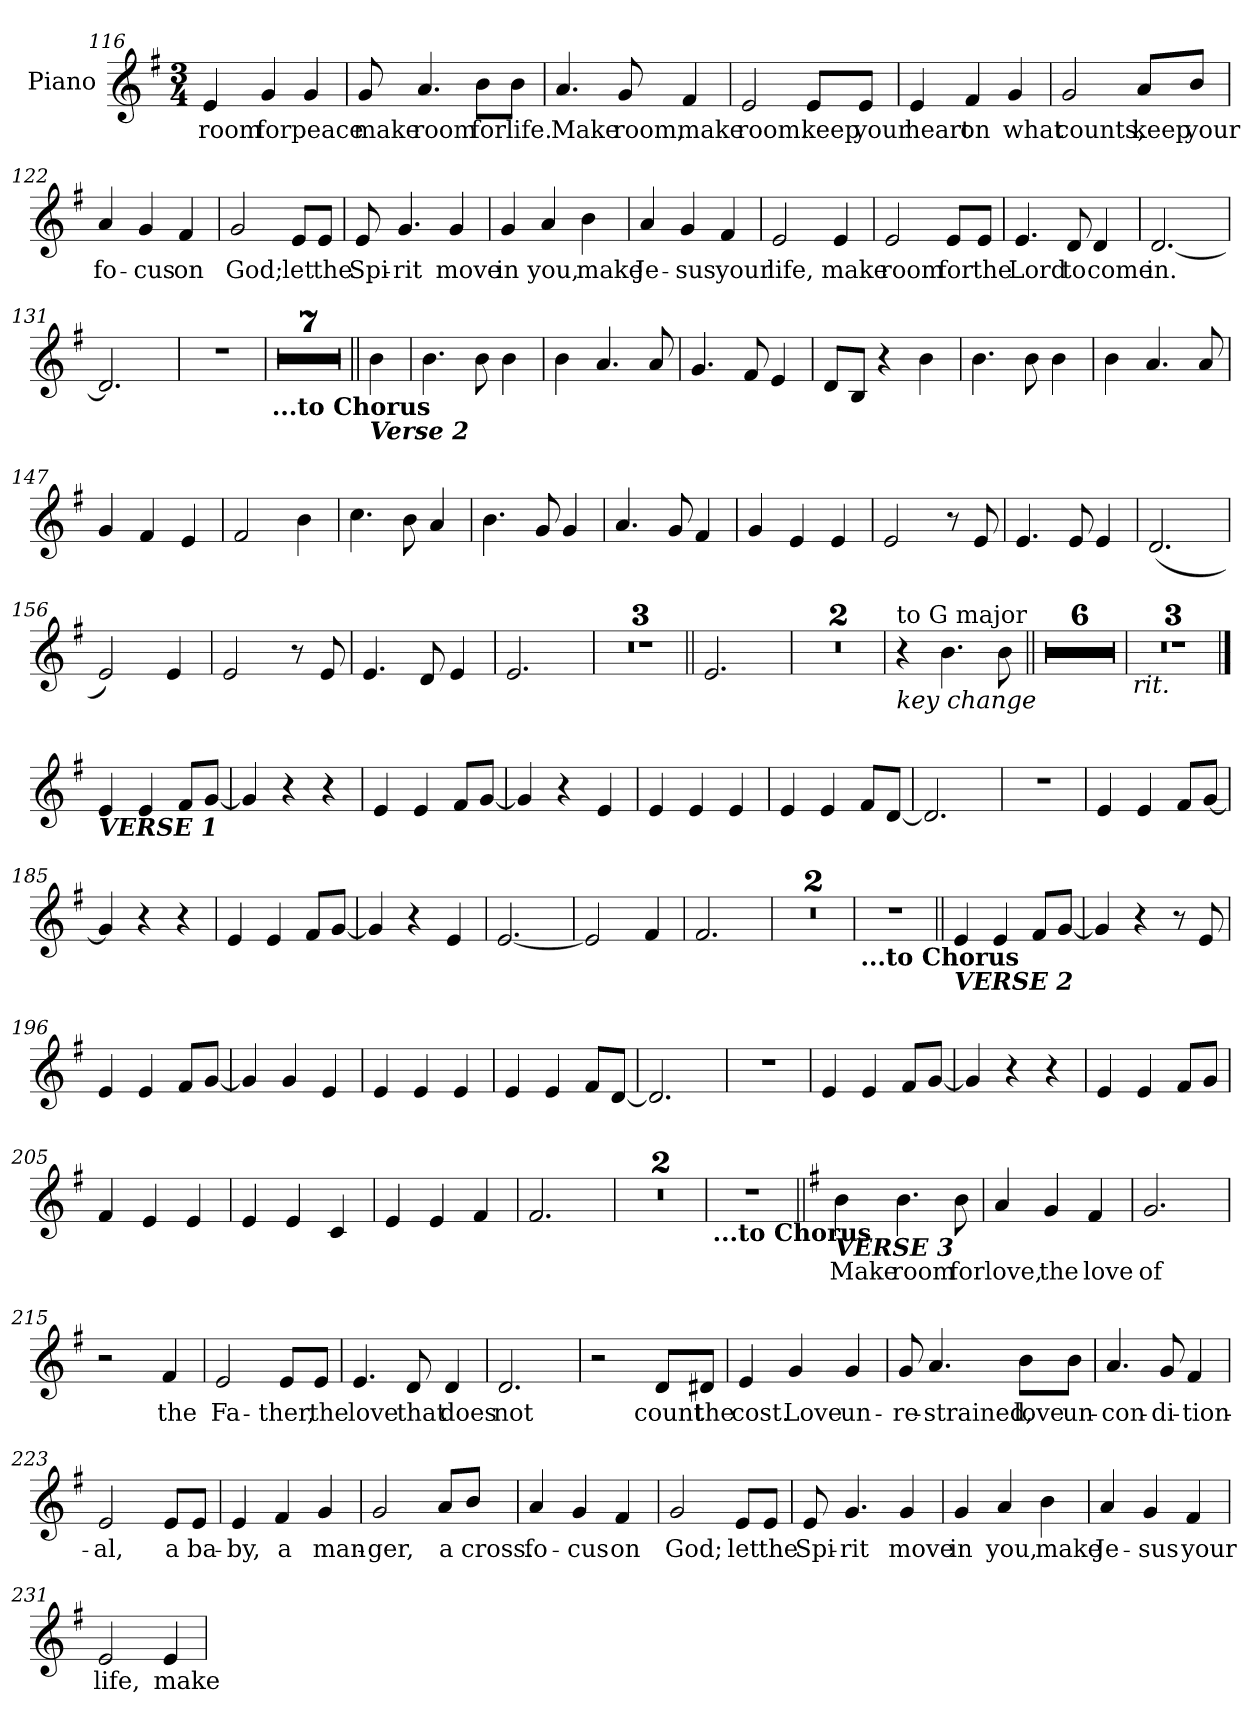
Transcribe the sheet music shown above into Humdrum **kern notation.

**kern	**text
*part1	*part1
*staff1	*staff1
*I"Piano	*
*I'Pno	*
*clefG2	*
*k[f#]	*
*M3/4	*
=116	=116
!	!LO:LY:b
4e/	room
!	!LO:LY:b
4g/	for
!	!LO:LY:b
4g/	peace
=117	=117
!	!LO:LY:b
8g/	make
!	!LO:LY:b
4.a/	room
!	!LO:LY:b
8b\L	for
!	!LO:LY:b
8b\J	life.
=118	=118
!	!LO:LY:b
4.a/	Make
!	!LO:LY:b
8g/	room,
!	!LO:LY:b
4f#/	make
!!LO:LB:g=z
=119	=119
!	!LO:LY:b
2e/	room.
!	!LO:LY:b
8e/L	keep
!	!LO:LY:b
8e/J	your
=120	=120
!	!LO:LY:b
4e/	heart
!	!LO:LY:b
4f#/	on
!	!LO:LY:b
4g/	what
=121	=121
!	!LO:LY:b
2g/	counts,
!	!LO:LY:b
8a/L	keep
!	!LO:LY:b
8b/J	your
=122	=122
!	!LO:LY:b
4a/	fo-
!	!LO:LY:b
4g/	-cus
!	!LO:LY:b
4f#/	on
!!LO:LB:g=z
=123	=123
!	!LO:LY:b
2g/	God;
!	!LO:LY:b
8e/L	let
!	!LO:LY:b
8e/J	the
=124	=124
!	!LO:LY:b
8e/	Spi-
!	!LO:LY:b
4.g/	-rit
!	!LO:LY:b
4g/	move
=125	=125
!	!LO:LY:b
4g/	in
!	!LO:LY:b
4a/	you,
!	!LO:LY:b
4b\	make
=126	=126
!	!LO:LY:b
4a/	Je-
!	!LO:LY:b
4g/	-sus
!	!LO:LY:b
4f#/	your
=127	=127
!	!LO:LY:b
2e/	life,
!	!LO:LY:b
4e/	make
!!LO:LB:g=z
=128	=128
!	!LO:LY:b
2e/	room
!	!LO:LY:b
8e/L	for
!	!LO:LY:b
8e/J	the
=129	=129
!	!LO:LY:b
4.e/	Lord
!	!LO:LY:b
8d/	to
!	!LO:LY:b
4d/	come
=130	=130
!	!LO:LY:b
[2.d/	in.
=131	=131
2.d/]	.
=132	=132
2.r	.
=133	=133
!LO:TX:b:B:t=...to Chorus	!
2.r	.
!!LO:LB:g=z
=134||	=134||
*k[f#c#g#d#]	*
2.r	.
=135	=135
2.r	.
=136	=136
2.r	.
=137	=137
2.r	.
=138	=138
2.r	.
=139	=139
2.r	.
!!LO:LB:g=z
=140||	=140||
!LO:TX:b:Bi:t=Verse 2	!
4b\	.
=141	=141
4.b\	.
8b\	.
4b\	.
=142	=142
4b\	.
4.a/	.
8a/	.
=143	=143
4.g#/	.
8f#/	.
4e/	.
=144	=144
8d#/L	.
8B/J	.
4r	.
4b\	.
=145	=145
4.b\	.
8b\	.
4b\	.
!!LO:LB:g=z
=146	=146
4b\	.
4.a/	.
8a/	.
=147	=147
4g#/	.
4f#/	.
4e/	.
=148	=148
2f#/	.
4b\	.
=149	=149
4.cc#\	.
8b\	.
4a/	.
=150	=150
4.b\	.
8g#/	.
4g#/	.
=151	=151
4.a/	.
8g#/	.
4f#/	.
!!LO:LB:g=z
=152	=152
4g#/	.
4e/	.
4e/	.
=153	=153
2e/	.
8r	.
8e/	.
=154	=154
4.e/	.
8e/	.
4e/	.
=155	=155
(<2.d#/	.
=156	=156
2e/)	.
4e/	.
=157	=157
2e/	.
8r	.
8e/	.
=158	=158
4.e/	.
8d#/	.
4e/	.
!!LO:LB:g=z
=159	=159
2.e/	.
=160	=160
2.r	.
=161	=161
2.r	.
=162	=162
2.r	.
=163||	=163||
2.e/	.
=164	=164
2.r	.
=165	=165
2.r	.
=166	=166
!LO:TX:b:i:t=key change	!
!LO:TX:a:t=to G major	!
4r	.
4.b\	.
8b\	.
!!LO:LB:g=z
=167||	=167||
2.r	.
=168	=168
2.r	.
=169	=169
2.r	.
=170	=170
2.r	.
=171	=171
2.r	.
=172	=172
2.r	.
=173	=173
!LO:TX:b:i:t=rit.	!
2.r	.
=174	=174
2.r	.
=175	=175
2.r;<	.
!!LO:LB:g=z
==176	==176
!LO:TX:b:Bi:t=VERSE 1	!
4e/	.
4e/	.
8f#/L	.
[8g#/J	.
=177	=177
4g#/]	.
4r	.
4r	.
=178	=178
4e/	.
4e/	.
8f#/L	.
[8g#/J	.
=179	=179
4g#/]	.
4r	.
4e/	.
=180	=180
4e/	.
4e/	.
4e/	.
!!LO:LB:g=z
=181	=181
4e/	.
4e/	.
8f#/L	.
[8d#/J	.
=182	=182
2.d#/]	.
=183	=183
2.r	.
=184	=184
4e/	.
4e/	.
8f#/L	.
[8g#/J	.
=185	=185
4g#/]	.
4r	.
4r	.
=186	=186
4e/	.
4e/	.
8f#/L	.
[8g#/J	.
!!LO:LB:g=z
=187	=187
4g#/]	.
4r	.
4e/	.
=188	=188
[2.e/	.
=189	=189
2e/]	.
4f#/	.
=190	=190
2.f#/	.
=191	=191
2.r	.
=192	=192
2.r	.
=193	=193
!LO:TX:b:B:t=...to Chorus	!
2.r	.
!!LO:LB:g=z
=194||	=194||
!LO:TX:b:Bi:t=VERSE 2	!
4e/	.
4e/	.
8f#/L	.
[8g#/J	.
=195	=195
4g#/]	.
4r	.
8r	.
8e/	.
=196	=196
4e/	.
4e/	.
8f#/L	.
[8g#/J	.
=197	=197
4g#/]	.
4g#/	.
4e/	.
=198	=198
4e/	.
4e/	.
4e/	.
!!LO:LB:g=z
=199	=199
4e/	.
4e/	.
8f#/L	.
[8d#/J	.
=200	=200
2.d#/]	.
=201	=201
2.r	.
=202	=202
4e/	.
4e/	.
8f#/L	.
[8g#/J	.
=203	=203
4g#/]	.
4r	.
4r	.
=204	=204
4e/	.
4e/	.
8f#/L	.
8g#/J	.
!!LO:LB:g=z
=205	=205
4f#/	.
4e/	.
4e/	.
=206	=206
4e/	.
4e/	.
4c#/	.
=207	=207
4e/	.
4e/	.
4f#/	.
=208	=208
2.f#/	.
=209	=209
2.r	.
=210	=210
2.r	.
=211	=211
!LO:TX:b:B:t=...to Chorus	!
2.r	.
!!LO:LB:g=z
=212||	=212||
*k[f#]	*
!LO:TX:b:Bi:t=VERSE 3	!
!	!LO:LY:b
4b\	Make
!	!LO:LY:b
4.b\	room
!	!LO:LY:b
8b\	for
=213	=213
!	!LO:LY:b
4a/	love,
!	!LO:LY:b
4g/	the
!	!LO:LY:b
4f#/	love
=214	=214
!	!LO:LY:b
2.g/	of
=215	=215
2r	.
!	!LO:LY:b
4f#/	the
=216	=216
!	!LO:LY:b
2e/	Fa-
!	!LO:LY:b
8e/L	-ther,
!	!LO:LY:b
8e/J	the
=217	=217
!	!LO:LY:b
4.e/	love
!	!LO:LY:b
8d/	that
!	!LO:LY:b
4d/	does
=218	=218
!	!LO:LY:b
2.d/	not
!!LO:LB:g=z
=219	=219
2r	.
!	!LO:LY:b
8d/L	count
!	!LO:LY:b
8d#X/J	the
=220	=220
!	!LO:LY:b
4e/	cost.
!	!LO:LY:b
4g/	Love
!	!LO:LY:b
4g/	un-
=221	=221
!	!LO:LY:b
8g/	-re-
!	!LO:LY:b
4.a/	-strained,
!	!LO:LY:b
8b\L	love
!	!LO:LY:b
8b\J	un-
=222	=222
!	!LO:LY:b
4.a/	-con-
!	!LO:LY:b
8g/	-di-
!	!LO:LY:b
4f#/	-tion-
!!LO:LB:g=z
=223	=223
!	!LO:LY:b
2e/	-al,
!	!LO:LY:b
8e/L	a
!	!LO:LY:b
8e/J	ba-
=224	=224
!	!LO:LY:b
4e/	-by,
!	!LO:LY:b
4f#/	a
!	!LO:LY:b
4g/	man-
=225	=225
!	!LO:LY:b
2g/	-ger,
!	!LO:LY:b
8a/L	a
!	!LO:LY:b
8b/J	cross.
=226	=226
!	!LO:LY:b
4a/	fo-
!	!LO:LY:b
4g/	-cus
!	!LO:LY:b
4f#/	on
!!LO:LB:g=z
=227	=227
!	!LO:LY:b
2g/	God;
!	!LO:LY:b
8e/L	let
!	!LO:LY:b
8e/J	the
=228	=228
!	!LO:LY:b
8e/	Spi-
!	!LO:LY:b
4.g/	-rit
!	!LO:LY:b
4g/	move
=229	=229
!	!LO:LY:b
4g/	in
!	!LO:LY:b
4a/	you,
!	!LO:LY:b
4b\	make
=230	=230
!	!LO:LY:b
4a/	Je-
!	!LO:LY:b
4g/	-sus
!	!LO:LY:b
4f#/	your
=231	=231
!	!LO:LY:b
2e/	life,
!	!LO:LY:b
4e/	make
=	=
*-	*-
